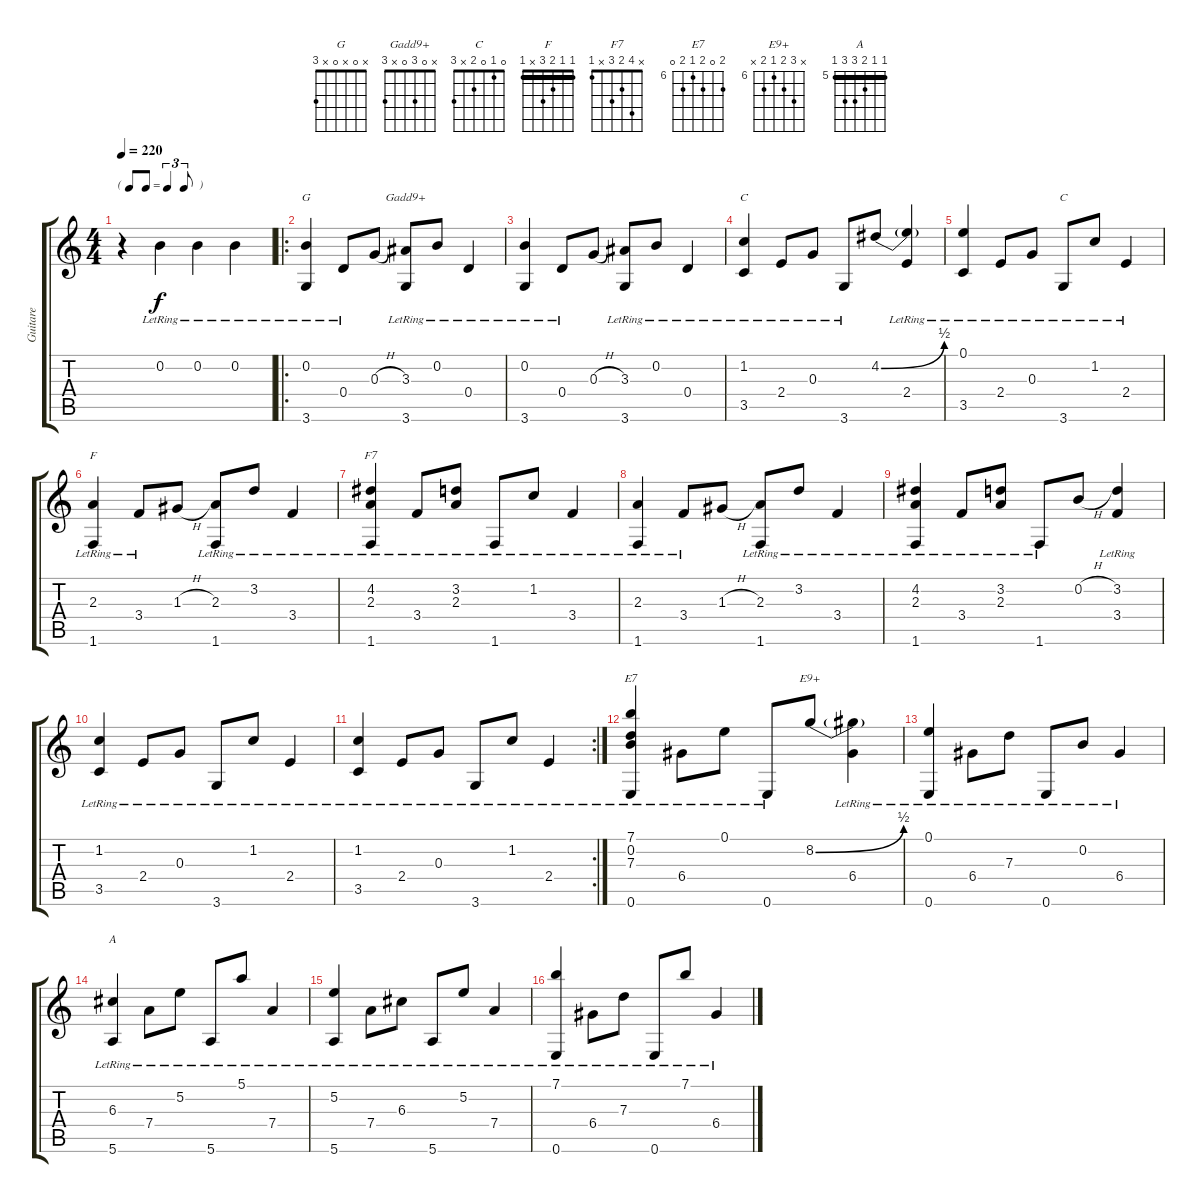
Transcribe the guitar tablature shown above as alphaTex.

\track ("Guitare" "Guitare") {instrument electricguitarjazz}
\staff {score tabs}
\tuning (E4 B3 G3 D3 A2 E2) {hide}
\chord ("G" x 0 x 0 x 3)
\chord ("Gadd9+" x 0 3 0 x 3)
\chord ("C" 0 1 0 2 3 x)
\chord ("C" 0 1 0 2 x 3)
\chord ("F" 1 1 2 3 x 1) {barre 1}
\chord ("F7" x 4 2 3 x 1) {barre 1}
\chord ("E7" 7 0 7 6 7 0) {firstfret 6}
\chord ("E9+" x 8 7 6 7 x) {firstfret 6}
\chord ("A" 5 5 6 7 7 5) {firstfret 5 barre 5}
\ts (4 4)
\tf triplet8th
\tempo 220
\clef g2
\ks c
r.4{dy f instrument electricguitarjazz} 0.2{lr}.4 0.2{lr}.4 0.2{lr}.4 |
\ro
(0.2{lr} 3.6{lr}).4{ch "G"} 0.4{lr}.8 0.3{h}.8 (3.3{lr} 3.6{lr}).8{ch "Gadd9+"} 0.2{lr}.8 0.4{lr}.4 |
(0.2{lr} 3.6{lr}).4 0.4{lr}.8 0.3{h}.8 (3.3{lr} 3.6{lr}).8 0.2{lr}.8 0.4{lr}.4 |
(1.2{lr} 3.5{lr}).4{ch "C"} 2.4{lr}.8 0.3{lr}.8 3.6{lr}.8 4.2{be (bend 0 0 60 2)}.8 (4.2{t} 2.4{lr}).4 |
(0.1{lr} 3.5{lr}).4 2.4{lr}.8 0.3{lr}.8 3.6{lr}.8{ch "C"} 1.2{lr}.8 2.4{lr}.4 |
(2.3{lr} 1.6{lr}).4{ch "F"} 3.4{lr}.8 1.3{h}.8 (2.3{lr} 1.6{lr}).8 3.2{lr}.8 3.4{lr}.4 |
(4.2{lr} 2.3{lr} 1.6{lr}).4{ch "F7"} 3.4{lr}.8 (3.2{lr} 2.3{lr}).8 1.6{lr}.8 1.2{lr}.8 3.4{lr}.4 |
(2.3{lr} 1.6{lr}).4 3.4{lr}.8 1.3{h}.8 (2.3{lr} 1.6{lr}).8 3.2{lr}.8 3.4{lr}.4 |
(4.2{lr} 2.3{lr} 1.6{lr}).4 3.4{lr}.8 (3.2{lr} 2.3{lr}).8 1.6{lr}.8 0.2{h}.8 (3.2{lr} 3.4{lr}).4 |
(1.2{lr} 3.5{lr}).4 2.4{lr}.8 0.3{lr}.8 3.6{lr}.8 1.2{lr}.8 2.4{lr}.4 |
\rc 2
(1.2{lr} 3.5{lr}).4 2.4{lr}.8 0.3{lr}.8 3.6{lr}.8 1.2{lr}.8 2.4{lr}.4 |
(7.1{lr} 0.2{lr} 7.3{lr} 0.6{lr}).4{ch "E7"} 6.4{lr}.8 0.1{lr}.8 0.6{lr}.8 8.2{be (bend 0 0 60 2)}.8{ch "E9+"} (8.2{t} 6.4{lr}).4 |
(0.1{lr} 0.6{lr}).4 6.4{lr}.8 7.3{lr}.8 0.6{lr}.8 0.2{lr}.8 6.4{lr}.4 |
(6.3{lr} 5.6{lr}).4{ch "A"} 7.4{lr}.8 5.2{lr}.8 5.6{lr}.8 5.1{lr}.8 7.4{lr}.4 |
(5.2{lr} 5.6{lr}).4 7.4{lr}.8 6.3{lr}.8 5.6{lr}.8 5.2{lr}.8 7.4{lr}.4 |
(7.1{lr} 0.6{lr}).4 6.4{lr}.8 7.3{lr}.8 0.6{lr}.8 7.1{lr}.8 6.4{lr}.4
